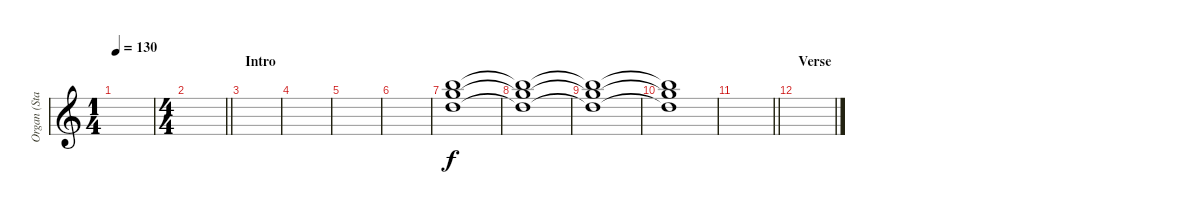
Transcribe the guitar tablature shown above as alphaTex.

\track ("Organ (Staff 1)" "Organ (Sta") {instrument drawbarorgan}
\staff {score}
\tuning (E4 B3 G3 D3 A2 E2 B1) {hide}
\ts (1 4)
\tempo 130
\clef g2
\ks c
|
\ts (4 4)
\barLineRight lightlight
|
\section ("" "Intro")
|
|
|
|
(19.1 20.2 19.3).1 |
(19.1{t} 20.2{t} 19.3{t}).1 |
(19.1{t} 20.2{t} 19.3{t}).1 |
(19.1{t} 20.2{t} 19.3{t}).1 |
\barLineRight lightlight
|
\section ("" "Verse")
